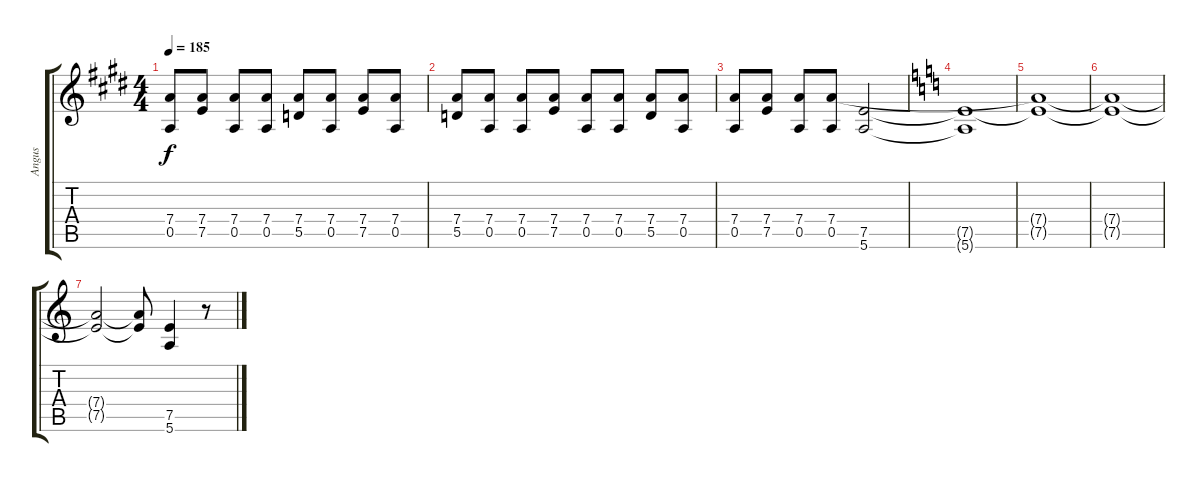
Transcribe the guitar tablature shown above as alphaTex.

\track ("Angus" "Angus") {instrument distortionguitar}
\staff {score tabs}
\tuning (E4 B3 G3 D3 A2 E2) {hide}
\ts (4 4)
\tempo 185
\clef g2
\ks c#minor
(7.4 0.5).8{dy f} (7.4 7.5).8 (7.4 0.5).8 (7.4 0.5).8 (7.4 5.5).8 (7.4 0.5).8 (7.4 7.5).8 (7.4 0.5).8 |
\ks e
(7.4 5.5).8 (7.4 0.5).8 (7.4 0.5).8 (7.4 7.5).8 (7.4 0.5).8 (7.4 0.5).8 (7.4 5.5).8 (7.4 0.5).8 |
\ks c#minor
(7.4 0.5).8 (7.4 7.5).8 (7.4 0.5).8 (7.4 0.5).8 (7.5 5.6).2 |
\ks c
(7.5{t} 5.6{t}).1 |
(7.4{t} 7.5{t}).1 |
(7.4{t} 7.5{t}).1 |
(7.4{t} 7.5{t}).2 (7.4{t} 7.5{t}).8 (7.5 5.6).4 r.8
